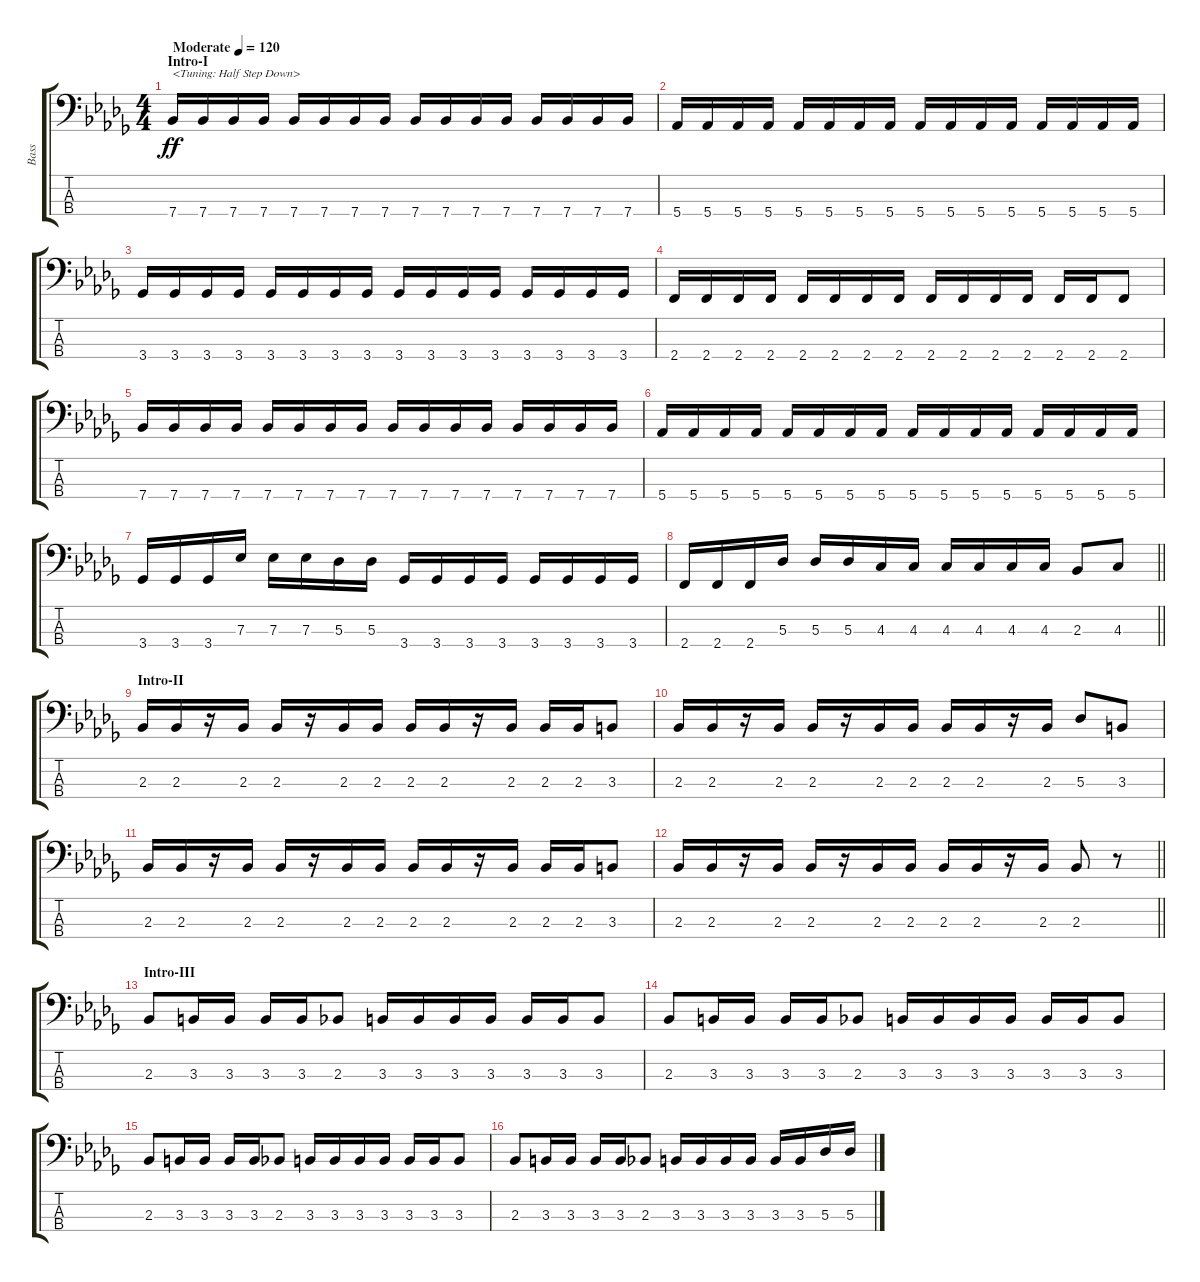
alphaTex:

\track ("Bass" "Bass") {instrument electricbasspick}
\staff {score tabs}
\tuning (Gb2 Db2 Ab1 Eb1) {hide}
\ts (4 4)
\section ("" "Intro-I")
\tempo (120 "Moderate")
\clef f4
\ks db
7.4.16{txt "<Tuning: Half Step Down>" dy ff instrument electricbasspick} 7.4.16 7.4.16 7.4.16 7.4.16 7.4.16 7.4.16 7.4.16 7.4.16 7.4.16 7.4.16 7.4.16 7.4.16 7.4.16 7.4.16 7.4.16 |
5.4.16 5.4.16 5.4.16 5.4.16 5.4.16 5.4.16 5.4.16 5.4.16 5.4.16 5.4.16 5.4.16 5.4.16 5.4.16 5.4.16 5.4.16 5.4.16 |
3.4.16 3.4.16 3.4.16 3.4.16 3.4.16 3.4.16 3.4.16 3.4.16 3.4.16 3.4.16 3.4.16 3.4.16 3.4.16 3.4.16 3.4.16 3.4.16 |
2.4.16 2.4.16 2.4.16 2.4.16 2.4.16 2.4.16 2.4.16 2.4.16 2.4.16 2.4.16 2.4.16 2.4.16 2.4.16 2.4.16 2.4.8 |
7.4.16 7.4.16 7.4.16 7.4.16 7.4.16 7.4.16 7.4.16 7.4.16 7.4.16 7.4.16 7.4.16 7.4.16 7.4.16 7.4.16 7.4.16 7.4.16 |
5.4.16 5.4.16 5.4.16 5.4.16 5.4.16 5.4.16 5.4.16 5.4.16 5.4.16 5.4.16 5.4.16 5.4.16 5.4.16 5.4.16 5.4.16 5.4.16 |
3.4.16 3.4.16 3.4.16 7.3.16 7.3.16 7.3.16 5.3.16 5.3.16 3.4.16 3.4.16 3.4.16 3.4.16 3.4.16 3.4.16 3.4.16 3.4.16 |
\barLineRight lightlight
2.4.16 2.4.16 2.4.16 5.3.16 5.3.16 5.3.16 4.3.16 4.3.16 4.3.16 4.3.16 4.3.16 4.3.16 2.3.8 4.3.8 |
\section ("" "Intro-II")
2.3.16 2.3.16 r.16 2.3.16 2.3.16 r.16 2.3.16 2.3.16 2.3.16 2.3.16 r.16 2.3.16 2.3.16 2.3.16 3.3.8 |
2.3.16 2.3.16 r.16 2.3.16 2.3.16 r.16 2.3.16 2.3.16 2.3.16 2.3.16 r.16 2.3.16 5.3.8 3.3.8 |
2.3.16 2.3.16 r.16 2.3.16 2.3.16 r.16 2.3.16 2.3.16 2.3.16 2.3.16 r.16 2.3.16 2.3.16 2.3.16 3.3.8 |
\barLineRight lightlight
2.3.16 2.3.16 r.16 2.3.16 2.3.16 r.16 2.3.16 2.3.16 2.3.16 2.3.16 r.16 2.3.16 2.3.8 r.8 |
\section ("" "Intro-III")
2.3.8 3.3.16 3.3.16 3.3.16 3.3.16 2.3.8 3.3.16 3.3.16 3.3.16 3.3.16 3.3.16 3.3.16 3.3.8 |
2.3.8 3.3.16 3.3.16 3.3.16 3.3.16 2.3.8 3.3.16 3.3.16 3.3.16 3.3.16 3.3.16 3.3.16 3.3.8 |
2.3.8 3.3.16 3.3.16 3.3.16 3.3.16 2.3.8 3.3.16 3.3.16 3.3.16 3.3.16 3.3.16 3.3.16 3.3.8 |
2.3.8 3.3.16 3.3.16 3.3.16 3.3.16 2.3.8 3.3.16 3.3.16 3.3.16 3.3.16 3.3.16 3.3.16 5.3.16 5.3.16
